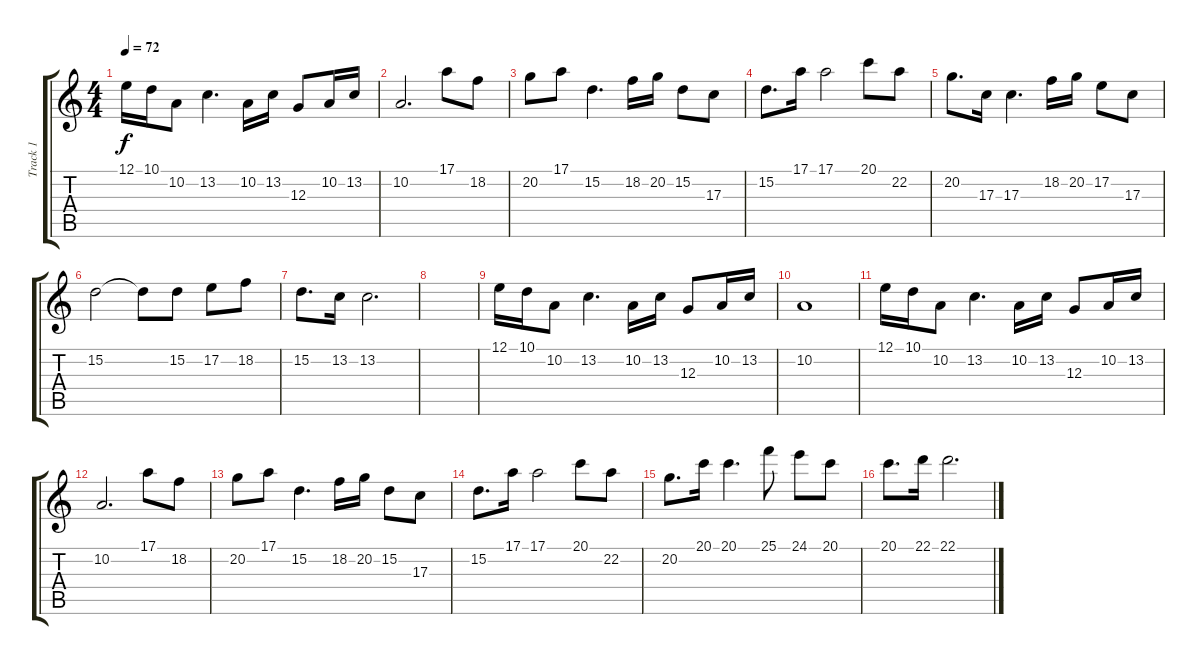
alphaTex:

\track ("Track 1" "Track 1") {instrument marimba}
\staff {score tabs}
\tuning (E4 B3 G3 D3 A2 E2) {hide}
\ts (4 4)
\tempo 72
\clef g2
\ks c
12.1.16{dy f} 10.1.16 10.2.8 13.2.4{d} 10.2.16 13.2.16 12.3.8 10.2.16 13.2.16 |
10.2.2{d} 17.1.8 18.2.8 |
20.2.8 17.1.8 15.2.4{d} 18.2.16 20.2.16 15.2.8 17.3.8 |
15.2.8{d} 17.1.16 17.1.2 20.1.8 22.2.8 |
20.2.8{d} 17.3.16 17.3.4{d} 18.2.16 20.2.16 17.2.8 17.3.8 |
15.2.2 15.2{t}.8 15.2.8 17.2.8 18.2.8 |
15.2.8{d} 13.2.16 13.2.2{d} |
|
12.1.16 10.1.16 10.2.8 13.2.4{d} 10.2.16 13.2.16 12.3.8 10.2.16 13.2.16 |
10.2.1 |
12.1.16 10.1.16 10.2.8 13.2.4{d} 10.2.16 13.2.16 12.3.8 10.2.16 13.2.16 |
10.2.2{d} 17.1.8 18.2.8 |
20.2.8 17.1.8 15.2.4{d} 18.2.16 20.2.16 15.2.8 17.3.8 |
15.2.8{d} 17.1.16 17.1.2 20.1.8 22.2.8 |
20.2.8{d} 20.1.16 20.1.4{d} 25.1.8 24.1.8 20.1.8 |
20.1.8{d} 22.1.16 22.1.2{d}
